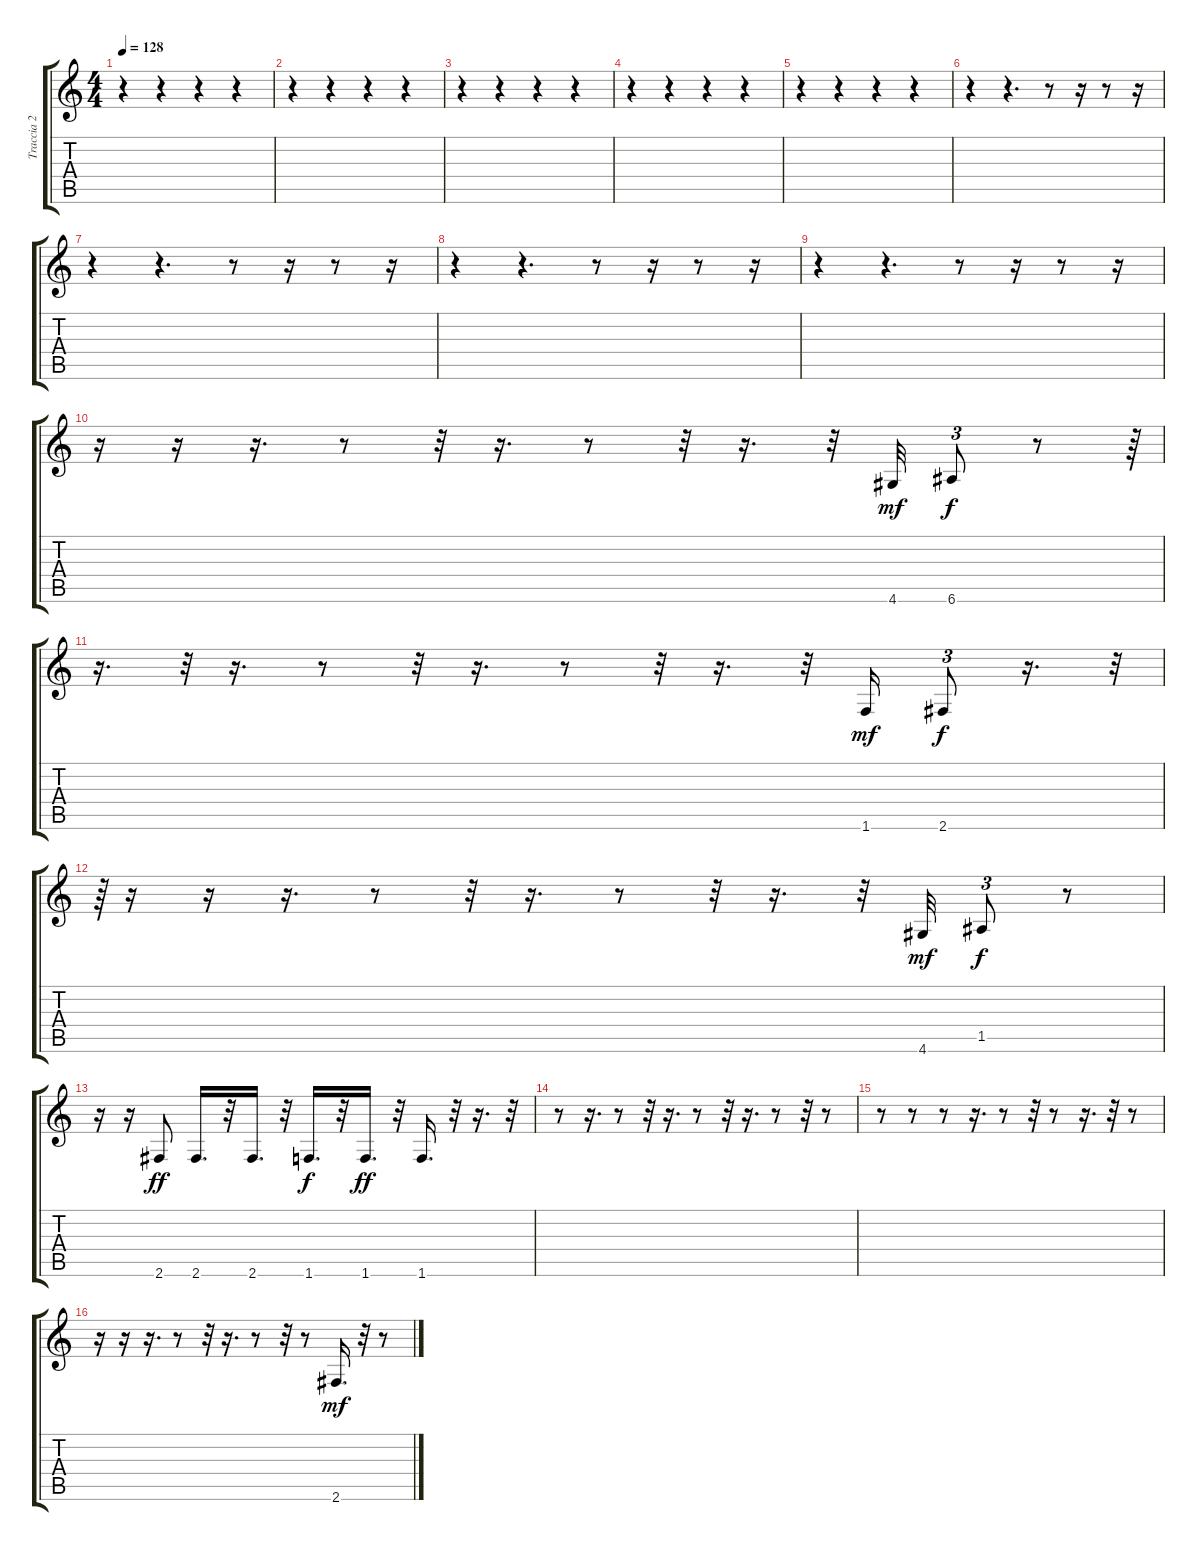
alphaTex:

\track ("Traccia 2" "Traccia 2") {instrument fretlessbass}
\staff {score tabs}
\tuning (E4 B3 G3 D3 A2 E2) {hide}
\ts (4 4)
\tempo 128
\clef g2
\ks c
r.4{dy fff} r.4 r.4 r.4 |
r.4 r.4 r.4 r.4 |
r.4 r.4 r.4 r.4 |
r.4 r.4 r.4 r.4 |
r.4 r.4 r.4 r.4 |
r.4 r.4{d} r.8 r.16 r.8 r.16 |
r.4 r.4{d} r.8 r.16 r.8 r.16 |
r.4 r.4{d} r.8 r.16 r.8 r.16 |
r.4 r.4{d} r.8 r.16 r.8 r.16 |
r.16 r.16 r.16{d} r.8 r.32 r.16{d} r.8 r.32 r.16{d} r.32 4.6.32{dy mf} 6.6.8{tu (3 2) dy f} r.8 r.64{tu (3 2)} |
r.16{d} r.32{tu (3 2)} r.16{d} r.8 r.32 r.16{d} r.8 r.32 r.16{d} r.32 1.6.16{dy mf} 2.6.8{tu (3 2) dy f} r.16{d} r.32{tu (3 2)} |
r.64{tu (3 2)} r.16 r.16 r.16{d} r.8 r.32 r.16{d} r.8 r.32 r.16{d} r.32 4.6.32{dy mf} 1.5.8{tu (3 2) dy f} r.8 |
r.16 r.16 2.6.8{dy ff} 2.6.16{d} r.32 2.6.16{d} r.32 1.6.16{d dy f} r.32 1.6.16{d dy ff} r.32 1.6.16{d} r.32 r.16{d} r.32 |
r.8 r.16{d} r.8 r.32 r.16{d} r.8 r.32 r.16{d} r.8 r.32 r.8 |
r.8 r.8 r.8 r.16{d} r.8 r.32 r.8 r.16{d} r.32 r.8 |
r.16 r.16 r.16{d} r.8 r.32 r.16{d} r.8 r.32 r.8 2.6.16{d dy mf} r.32 r.8
